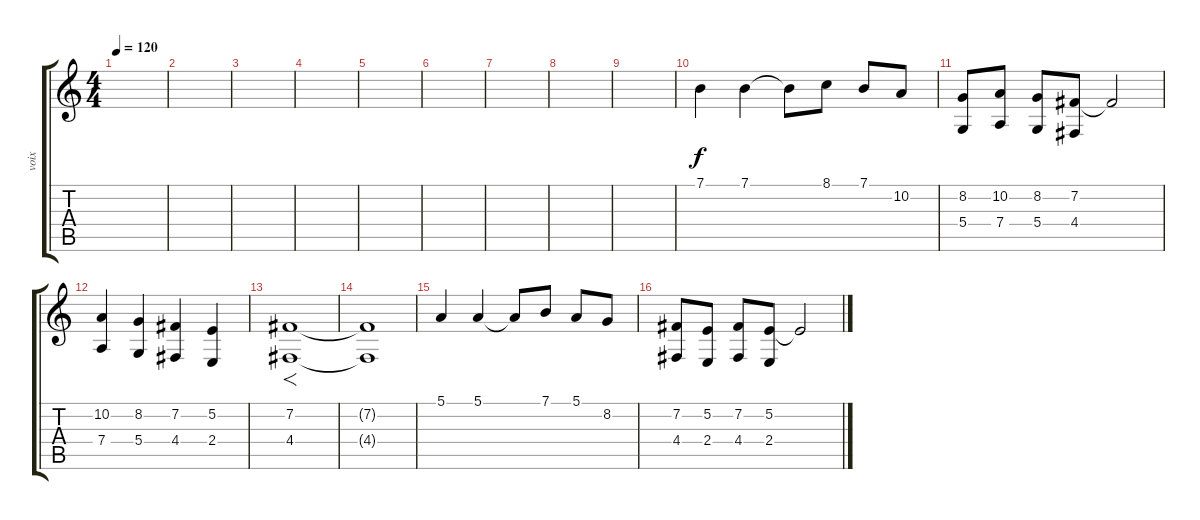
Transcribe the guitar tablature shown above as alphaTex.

\track ("voix" "voix") {instrument altosax}
\staff {score tabs}
\tuning (E4 B3 G3 D3 A2 E2) {hide}
\ts (4 4)
\tempo 120
\clef g2
\ks c
|
|
|
|
|
|
|
|
|
7.1.4 7.1.4 7.1{t}.8 8.1.8 7.1.8 10.2.8 |
(8.2 5.4).8 (10.2 7.4).8 (8.2 5.4).8 (7.2 4.4).8 7.2{t}.2 |
(10.2 7.4).4 (8.2 5.4).4 (7.2 4.4).4 (5.2 2.4).4 |
(7.2 4.4).1{f} |
(7.2{t} 4.4{t}).1 |
5.1.4 5.1.4 5.1{t}.8 7.1.8 5.1.8 8.2.8 |
(7.2 4.4).8 (5.2 2.4).8 (7.2 4.4).8 (5.2 2.4).8 5.2{t}.2
